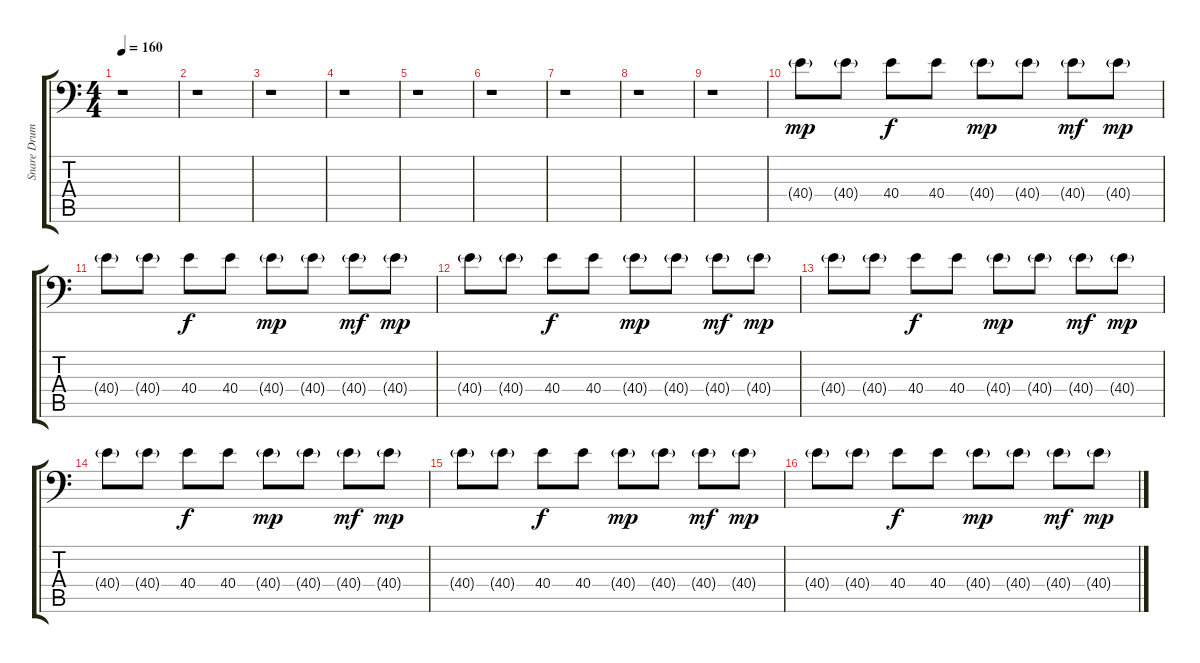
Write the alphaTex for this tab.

\track ("Snare Drum" "Snare Drum") {instrument acousticgrandpiano}
\staff {score tabs}
\tuning (C-1 C-1 C-1 C-1 C-1 C-1) {hide}
\ts (4 4)
\tempo 160
\clef f4
\ks c
r.1{dy mp} |
r.1 |
r.1 |
r.1 |
r.1 |
r.1 |
r.1 |
r.1 |
r.1 |
40.4{g}.8 40.4{g}.8 40.4.8{dy f} 40.4.8 40.4{g}.8{dy mp} 40.4{g}.8 40.4{g}.8{dy mf} 40.4{g}.8{dy mp} |
40.4{g}.8 40.4{g}.8 40.4.8{dy f} 40.4.8 40.4{g}.8{dy mp} 40.4{g}.8 40.4{g}.8{dy mf} 40.4{g}.8{dy mp} |
40.4{g}.8 40.4{g}.8 40.4.8{dy f} 40.4.8 40.4{g}.8{dy mp} 40.4{g}.8 40.4{g}.8{dy mf} 40.4{g}.8{dy mp} |
40.4{g}.8 40.4{g}.8 40.4.8{dy f} 40.4.8 40.4{g}.8{dy mp} 40.4{g}.8 40.4{g}.8{dy mf} 40.4{g}.8{dy mp} |
40.4{g}.8 40.4{g}.8 40.4.8{dy f} 40.4.8 40.4{g}.8{dy mp} 40.4{g}.8 40.4{g}.8{dy mf} 40.4{g}.8{dy mp} |
40.4{g}.8 40.4{g}.8 40.4.8{dy f} 40.4.8 40.4{g}.8{dy mp} 40.4{g}.8 40.4{g}.8{dy mf} 40.4{g}.8{dy mp} |
40.4{g}.8 40.4{g}.8 40.4.8{dy f} 40.4.8 40.4{g}.8{dy mp} 40.4{g}.8 40.4{g}.8{dy mf} 40.4{g}.8{dy mp}
